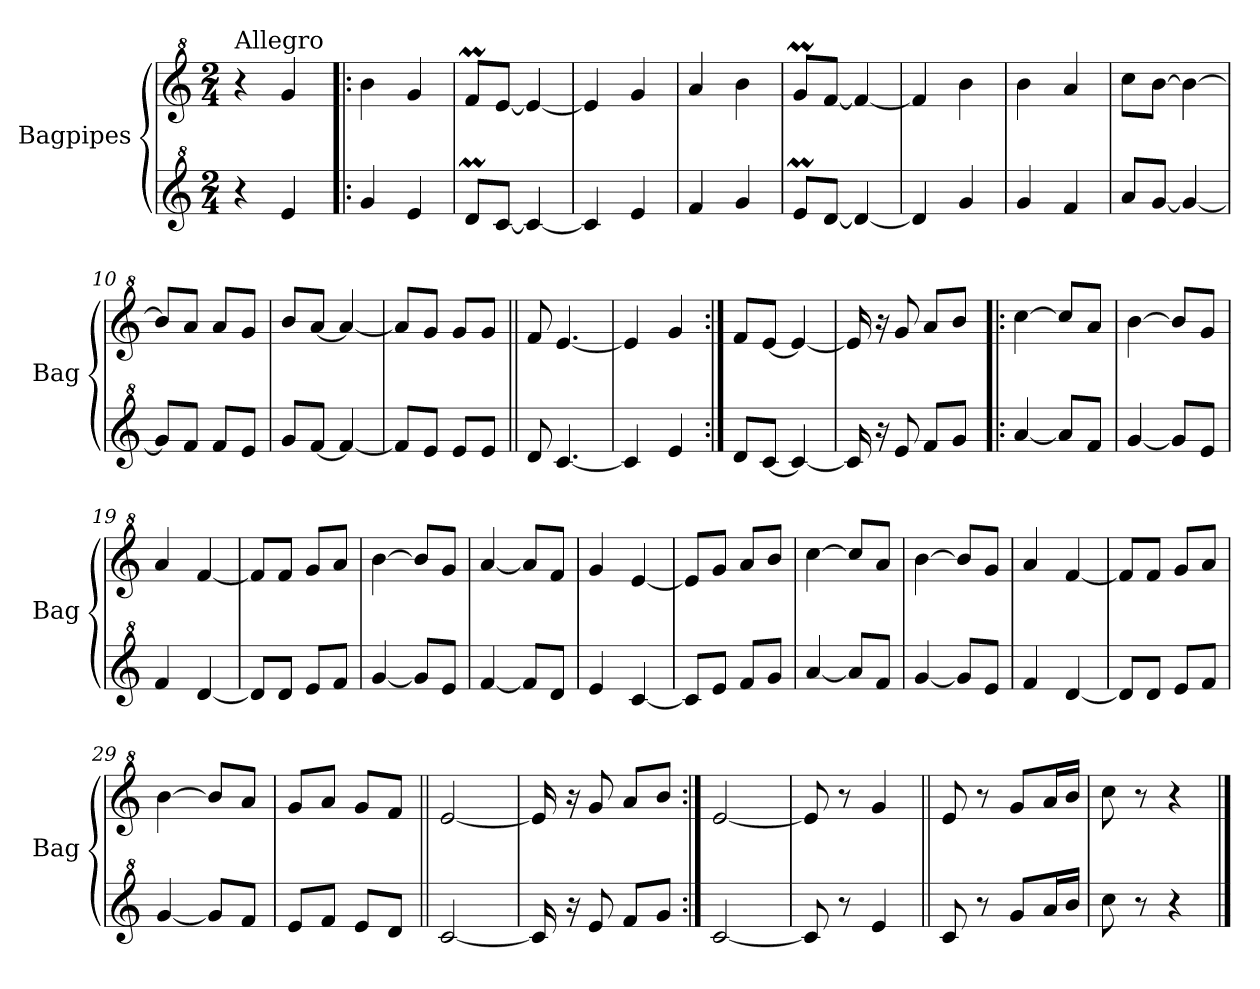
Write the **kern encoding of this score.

**kern	**kern
*part2	*part1
*staff2	*staff1
*I"Bagpipes	*I"Bagpipes
*I'Bag	*I'Bag
*clefG^2	*clefG^2
*k[]	*k[]
*C:	*C:
*M2/4	*M2/4
=1	=1
!	!LO:TX:a:t=Allegro
4r	4r
4ee/	4gg/
=2!|:	=2!|:
4gg/	4bb\
4ee/	4gg/
=3	=3
8ddM/L	8ffM/L
[8cc/J	[8ee/J
4cc/_	4ee/_
=4	=4
4cc/]	4ee/]
4ee/	4gg/
=5	=5
4ff/	4aa/
4gg/	4bb\
=6	=6
8eem/L	8ggM/L
[8dd/J	[8ff/J
4dd/_	4ff/_
=7	=7
4dd/]	4ff/]
4gg/	4bb\
=8	=8
4gg/	4bb\
4ff/	4aa/
=9	=9
8aa/L	8ccc\L
[8gg/J	[8bb\J
4gg/_	4bb\_
=10	=10
8gg/L]	8bb/L]
8ff/J	8aa/J
8ff/L	8aa/L
8ee/J	8gg/J
=11	=11
8gg/L	8bb/L
[8ff/J	[8aa/J
4ff/_	4aa/_
=12	=12
8ff/L]	8aa/L]
8ee/J	8gg/J
8ee/L	8gg/L
8ee/J	8gg/J
=13||	=13||
8dd/	8ff/
[4.cc/	[4.ee/
!!LO:LB:g=z
=14	=14
4cc/]	4ee/]
4ee/	4gg/
=15:|!	=15:|!
8dd/L	8ff/L
[8cc/J	[8ee/J
4cc/_	4ee/_
=16	=16
16cc/]	16ee/]
16r	16r
8ee/	8gg/
8ff/L	8aa/L
8gg/J	8bb/J
=17!|:	=17!|:
[4aa/	[4ccc\
8aa/L]	8ccc/L]
8ff/J	8aa/J
=18	=18
[4gg/	[4bb\
8gg/L]	8bb/L]
8ee/J	8gg/J
=19	=19
4ff/	4aa/
[4dd/	[4ff/
=20	=20
8dd/L]	8ff/L]
8dd/J	8ff/J
8ee/L	8gg/L
8ff/J	8aa/J
=21	=21
[4gg/	[4bb\
8gg/L]	8bb/L]
8ee/J	8gg/J
=22	=22
[4ff/	[4aa/
8ff/L]	8aa/L]
8dd/J	8ff/J
=23	=23
4ee/	4gg/
[4cc/	[4ee/
=24	=24
8cc/L]	8ee/L]
8ee/J	8gg/J
8ff/L	8aa/L
8gg/J	8bb/J
=25	=25
[4aa/	[4ccc\
8aa/L]	8ccc/L]
8ff/J	8aa/J
!!LO:LB:g=z
=26	=26
[4gg/	[4bb\
8gg/L]	8bb/L]
8ee/J	8gg/J
=27	=27
4ff/	4aa/
[4dd/	[4ff/
=28	=28
8dd/L]	8ff/L]
8dd/J	8ff/J
8ee/L	8gg/L
8ff/J	8aa/J
=29	=29
[4gg/	[4bb\
8gg/L]	8bb/L]
8ff/J	8aa/J
=30	=30
8ee/L	8gg/L
8ff/J	8aa/J
8ee/L	8gg/L
8dd/J	8ff/J
=31||	=31||
[2cc/	[2ee/
=32	=32
16cc/]	16ee/]
16r	16r
8ee/	8gg/
8ff/L	8aa/L
8gg/J	8bb/J
=33:|!	=33:|!
[2cc/	[2ee/
=34	=34
8cc/]	8ee/]
8r	8r
4ee/	4gg/
=35||	=35||
8cc/	8ee/
8r	8r
8gg/L	8gg/L
16aa/L	16aa/L
16bb/JJ	16bb/JJ
=36	=36
8ccc\	8ccc\
8r	8r
4r	4r
==	==
*-	*-
